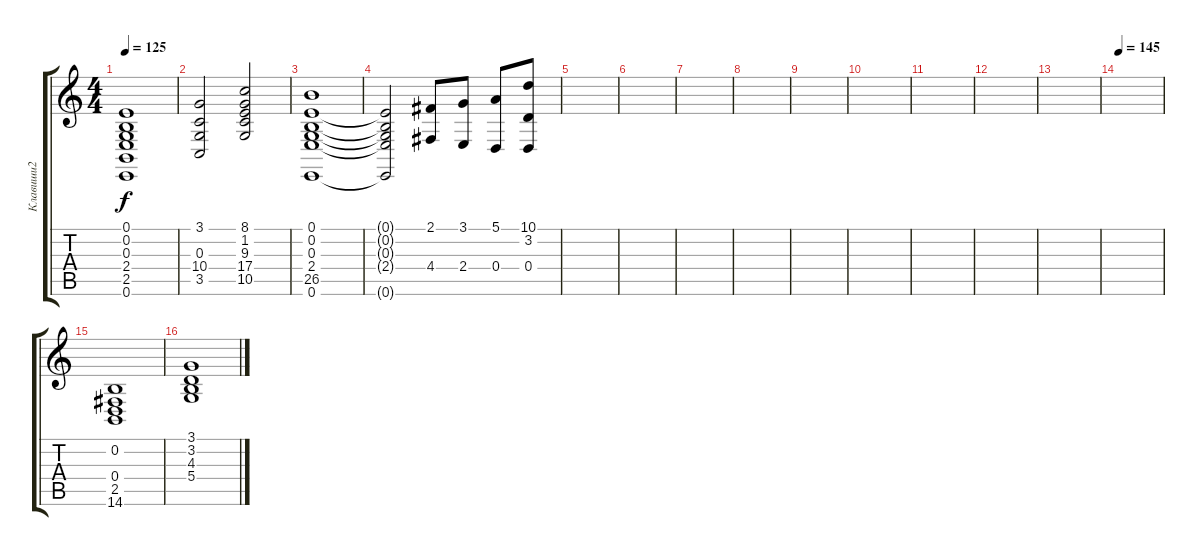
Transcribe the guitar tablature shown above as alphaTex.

\track ("Клавиши2" "Клавиши2") {instrument stringensemble1}
\staff {score tabs}
\tuning (E4 B3 G3 D3 A2 E2) {hide}
\ts (4 4)
\tempo 125
\clef g2
\ks c
(0.1 0.2 0.3 2.4 2.5 0.6).1{dy f} |
(3.1 0.3 10.4 3.5).2 (8.1 1.2 9.3 17.4 10.5).2 |
(0.1 0.2 0.3 2.4 26.5 0.6).1 |
(0.1{t} 0.2{t} 0.3{t} 2.4{t} 0.6{t}).2 (2.1 4.4).8 (3.1 2.4).8 (5.1 0.4).8 (10.1 3.2 0.4).8 |
|
|
|
|
|
|
|
|
|
\tempo 145
|
(0.2 0.4 2.5 14.6).1 |
(3.1 3.2 4.3 5.4).1
